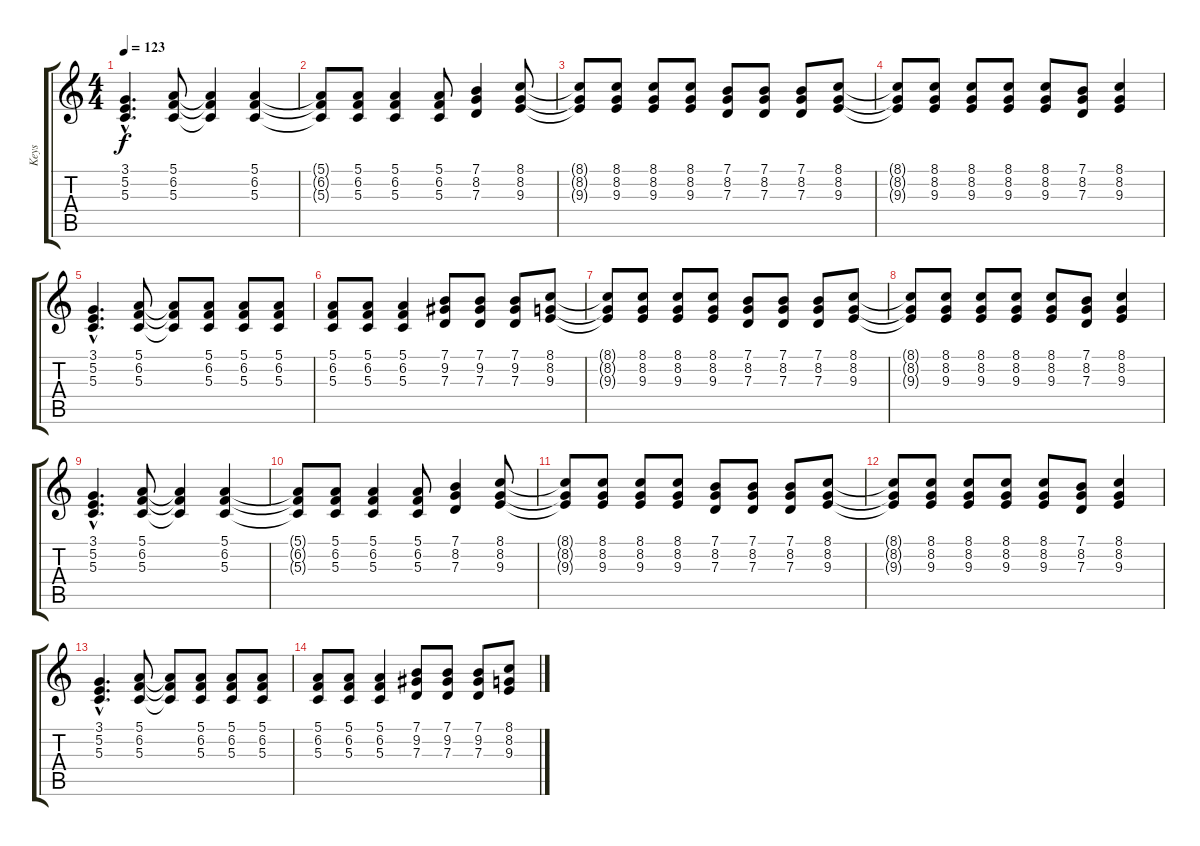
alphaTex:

\track ("Keys" "Keys") {instrument electricgrandpiano}
\staff {score tabs}
\tuning (E4 B3 G3 D3 A2 E2) {hide}
\ts (4 4)
\tempo 123
\clef g2
\ks c
(3.1{hac} 5.2{hac} 5.3{hac}).4{d dy f} (5.1 6.2 5.3).8 (5.1{t} 6.2{t} 5.3{t}).4 (5.1 6.2 5.3).4 |
(5.1{t} 6.2{t} 5.3{t}).8 (5.1 6.2 5.3).8 (5.1 6.2 5.3).4 (5.1 6.2 5.3).8 (7.1 8.2 7.3).4 (8.1 8.2 9.3).8 |
(8.1{t} 8.2{t} 9.3{t}).8 (8.1 8.2 9.3).8 (8.1 8.2 9.3).8 (8.1 8.2 9.3).8 (7.1 8.2 7.3).8 (7.1 8.2 7.3).8 (7.1 8.2 7.3).8 (8.1 8.2 9.3).8 |
(8.1{t} 8.2{t} 9.3{t}).8 (8.1 8.2 9.3).8 (8.1 8.2 9.3).8 (8.1 8.2 9.3).8 (8.1 8.2 9.3).8 (7.1 8.2 7.3).8 (8.1 8.2 9.3).4 |
(3.1{hac} 5.2{hac} 5.3{hac}).4{d} (5.1 6.2 5.3).8 (5.1{t} 6.2{t} 5.3{t}).8 (5.1 6.2 5.3).8 (5.1 6.2 5.3).8 (5.1 6.2 5.3).8 |
(5.1 6.2 5.3).8 (5.1 6.2 5.3).8 (5.1 6.2 5.3).4 (7.1 9.2 7.3).8 (7.1 9.2 7.3).8 (7.1 9.2 7.3).8 (8.1 8.2 9.3).8 |
(8.1{t} 8.2{t} 9.3{t}).8 (8.1 8.2 9.3).8 (8.1 8.2 9.3).8 (8.1 8.2 9.3).8 (7.1 8.2 7.3).8 (7.1 8.2 7.3).8 (7.1 8.2 7.3).8 (8.1 8.2 9.3).8 |
(8.1{t} 8.2{t} 9.3{t}).8 (8.1 8.2 9.3).8 (8.1 8.2 9.3).8 (8.1 8.2 9.3).8 (8.1 8.2 9.3).8 (7.1 8.2 7.3).8 (8.1 8.2 9.3).4 |
(3.1{hac} 5.2{hac} 5.3{hac}).4{d} (5.1 6.2 5.3).8 (5.1{t} 6.2{t} 5.3{t}).4 (5.1 6.2 5.3).4 |
(5.1{t} 6.2{t} 5.3{t}).8 (5.1 6.2 5.3).8 (5.1 6.2 5.3).4 (5.1 6.2 5.3).8 (7.1 8.2 7.3).4 (8.1 8.2 9.3).8 |
(8.1{t} 8.2{t} 9.3{t}).8 (8.1 8.2 9.3).8 (8.1 8.2 9.3).8 (8.1 8.2 9.3).8 (7.1 8.2 7.3).8 (7.1 8.2 7.3).8 (7.1 8.2 7.3).8 (8.1 8.2 9.3).8 |
(8.1{t} 8.2{t} 9.3{t}).8 (8.1 8.2 9.3).8 (8.1 8.2 9.3).8 (8.1 8.2 9.3).8 (8.1 8.2 9.3).8 (7.1 8.2 7.3).8 (8.1 8.2 9.3).4 |
(3.1{hac} 5.2{hac} 5.3{hac}).4{d} (5.1 6.2 5.3).8 (5.1{t} 6.2{t} 5.3{t}).8 (5.1 6.2 5.3).8 (5.1 6.2 5.3).8 (5.1 6.2 5.3).8 |
(5.1 6.2 5.3).8 (5.1 6.2 5.3).8 (5.1 6.2 5.3).4 (7.1 9.2 7.3).8 (7.1 9.2 7.3).8 (7.1 9.2 7.3).8 (8.1 8.2 9.3).8
